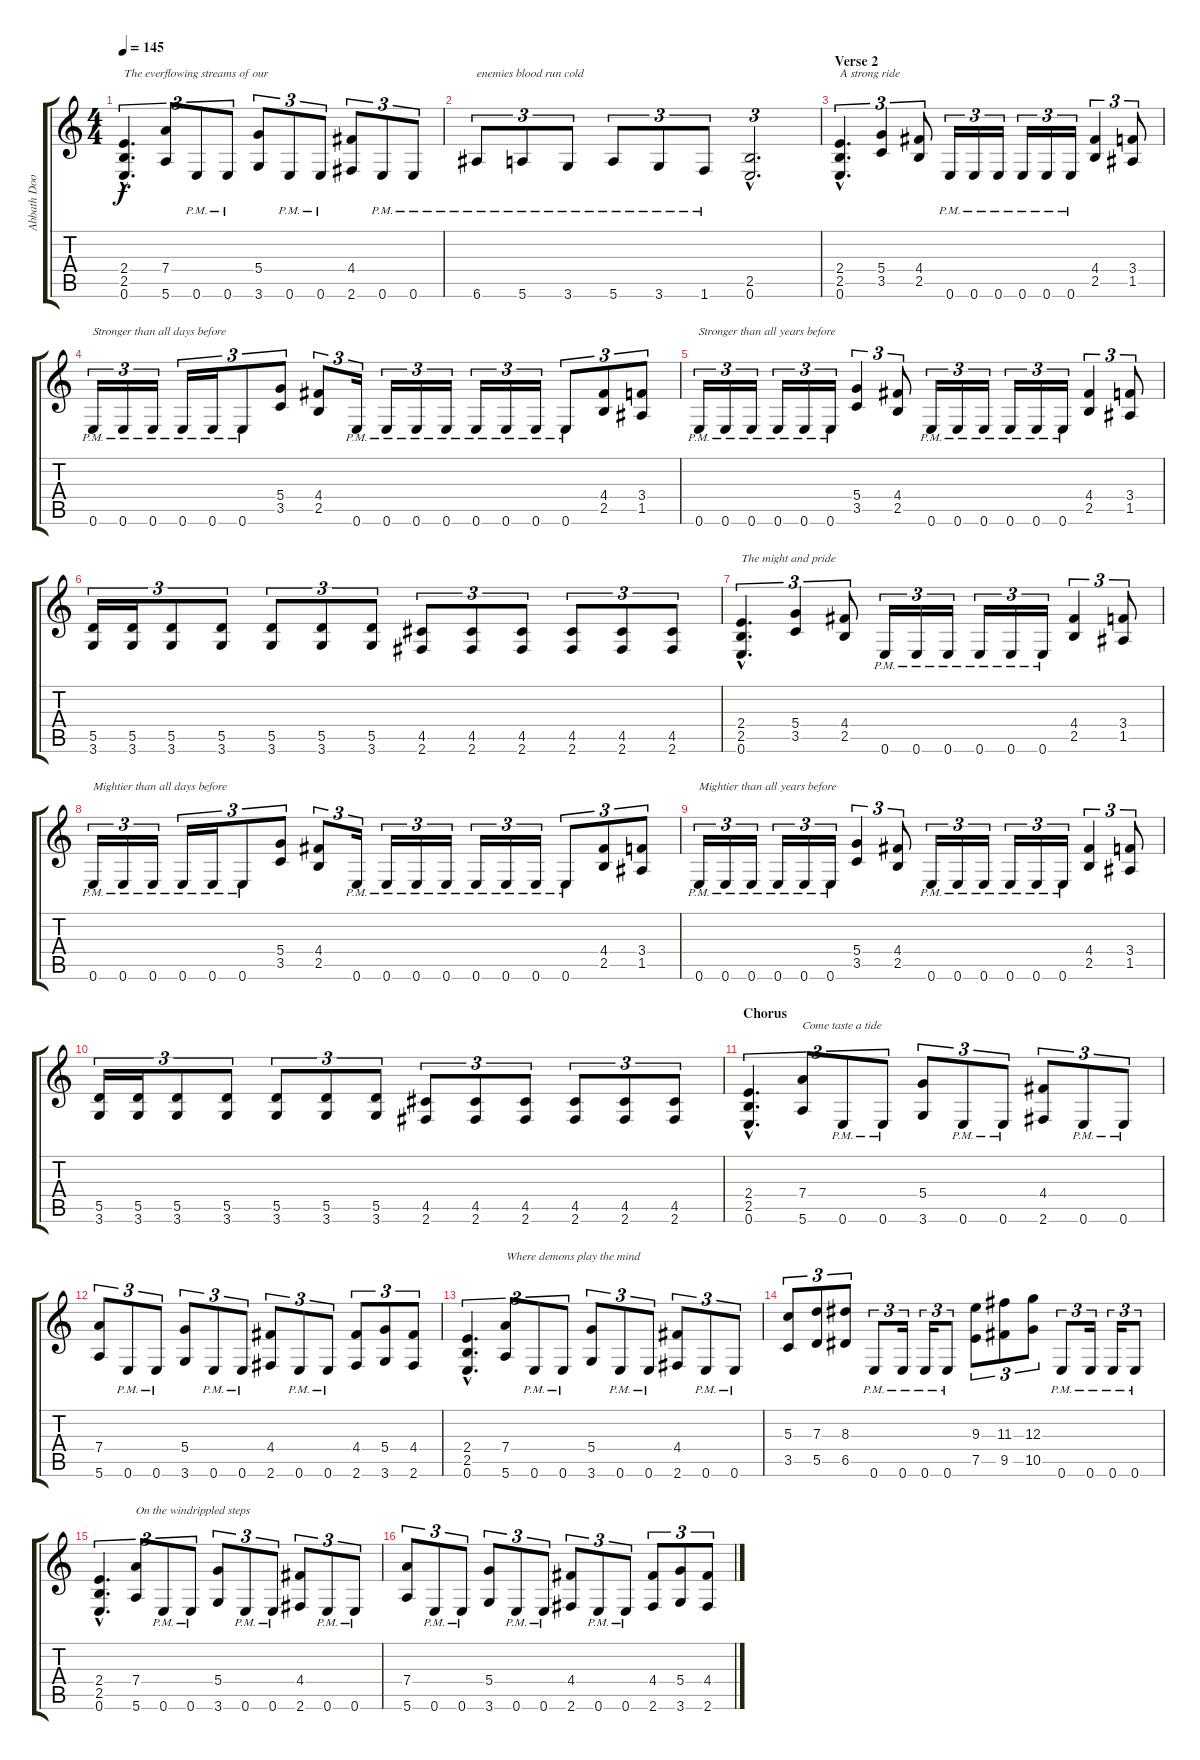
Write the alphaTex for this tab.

\track ("Abbath Doom Occulta" "Abbath Doo") {instrument distortionguitar}
\staff {score tabs}
\tuning (E4 B3 G3 D3 A2 E2) {hide}
\ts (4 4)
\tempo 145
\clef g2
\ks c
(2.4{hac} 2.5{hac} 0.6{hac}).4{d tu (3 2) txt "The everflowing streams of our " dy f} (7.4 5.6).8{tu (3 2)} 0.6{pm}.8{tu (3 2)} 0.6{pm}.8{tu (3 2)} (5.4 3.6).8{tu (3 2)} 0.6{pm}.8{tu (3 2)} 0.6{pm}.8{tu (3 2)} (4.4 2.6).8{tu (3 2)} 0.6{pm}.8{tu (3 2)} 0.6{pm}.8{tu (3 2)} |
6.6{pm}.8{tu (3 2) txt "enemies blood run cold"} 5.6{pm}.8{tu (3 2)} 3.6{pm}.8{tu (3 2)} 5.6{pm}.8{tu (3 2)} 3.6{pm}.8{tu (3 2)} 1.6{pm}.8{tu (3 2)} (2.5{hac} 0.6{hac}).2{d tu (3 2)} |
\section ("" "Verse 2")
(2.4{hac} 2.5{hac} 0.6{hac}).4{d tu (3 2) txt "A strong ride"} (5.4 3.5).4{tu (3 2)} (4.4 2.5).8{tu (3 2)} 0.6{pm}.16{tu (3 2)} 0.6{pm}.16{tu (3 2)} 0.6{pm}.16{tu (3 2)} 0.6{pm}.16{tu (3 2)} 0.6{pm}.16{tu (3 2)} 0.6{pm}.16{tu (3 2)} (4.4 2.5).4{tu (3 2)} (3.4 1.5).8{tu (3 2)} |
0.6{pm}.16{tu (3 2) txt "Stronger than all days before"} 0.6{pm}.16{tu (3 2)} 0.6{pm}.16{tu (3 2)} 0.6{pm}.16{tu (3 2)} 0.6{pm}.16{tu (3 2)} 0.6{pm}.8{tu (3 2)} (5.4 3.5).8{tu (3 2)} (4.4 2.5).8{tu (3 2)} 0.6{pm}.16{tu (3 2)} 0.6{pm}.16{tu (3 2)} 0.6{pm}.16{tu (3 2)} 0.6{pm}.16{tu (3 2)} 0.6{pm}.16{tu (3 2)} 0.6{pm}.16{tu (3 2)} 0.6{pm}.16{tu (3 2)} 0.6{pm}.8{tu (3 2)} (4.4 2.5).8{tu (3 2)} (3.4 1.5).8{tu (3 2)} |
0.6{pm}.16{tu (3 2) txt "Stronger than all years before"} 0.6{pm}.16{tu (3 2)} 0.6{pm}.16{tu (3 2)} 0.6{pm}.16{tu (3 2)} 0.6{pm}.16{tu (3 2)} 0.6{pm}.16{tu (3 2)} (5.4 3.5).4{tu (3 2)} (4.4 2.5).8{tu (3 2)} 0.6{pm}.16{tu (3 2)} 0.6{pm}.16{tu (3 2)} 0.6{pm}.16{tu (3 2)} 0.6{pm}.16{tu (3 2)} 0.6{pm}.16{tu (3 2)} 0.6{pm}.16{tu (3 2)} (4.4 2.5).4{tu (3 2)} (3.4 1.5).8{tu (3 2)} |
(5.5 3.6).16{tu (3 2)} (5.5 3.6).16{tu (3 2)} (5.5 3.6).8{tu (3 2)} (5.5 3.6).8{tu (3 2)} (5.5 3.6).8{tu (3 2)} (5.5 3.6).8{tu (3 2)} (5.5 3.6).8{tu (3 2)} (4.5 2.6).8{tu (3 2)} (4.5 2.6).8{tu (3 2)} (4.5 2.6).8{tu (3 2)} (4.5 2.6).8{tu (3 2)} (4.5 2.6).8{tu (3 2)} (4.5 2.6).8{tu (3 2)} |
(2.4{hac} 2.5{hac} 0.6{hac}).4{d tu (3 2) txt "The might and pride"} (5.4 3.5).4{tu (3 2)} (4.4 2.5).8{tu (3 2)} 0.6{pm}.16{tu (3 2)} 0.6{pm}.16{tu (3 2)} 0.6{pm}.16{tu (3 2)} 0.6{pm}.16{tu (3 2)} 0.6{pm}.16{tu (3 2)} 0.6{pm}.16{tu (3 2)} (4.4 2.5).4{tu (3 2)} (3.4 1.5).8{tu (3 2)} |
0.6{pm}.16{tu (3 2) txt "Mightier than all days before"} 0.6{pm}.16{tu (3 2)} 0.6{pm}.16{tu (3 2)} 0.6{pm}.16{tu (3 2)} 0.6{pm}.16{tu (3 2)} 0.6{pm}.8{tu (3 2)} (5.4 3.5).8{tu (3 2)} (4.4 2.5).8{tu (3 2)} 0.6{pm}.16{tu (3 2)} 0.6{pm}.16{tu (3 2)} 0.6{pm}.16{tu (3 2)} 0.6{pm}.16{tu (3 2)} 0.6{pm}.16{tu (3 2)} 0.6{pm}.16{tu (3 2)} 0.6{pm}.16{tu (3 2)} 0.6{pm}.8{tu (3 2)} (4.4 2.5).8{tu (3 2)} (3.4 1.5).8{tu (3 2)} |
0.6{pm}.16{tu (3 2) txt "Mightier than all years before"} 0.6{pm}.16{tu (3 2)} 0.6{pm}.16{tu (3 2)} 0.6{pm}.16{tu (3 2)} 0.6{pm}.16{tu (3 2)} 0.6{pm}.16{tu (3 2)} (5.4 3.5).4{tu (3 2)} (4.4 2.5).8{tu (3 2)} 0.6{pm}.16{tu (3 2)} 0.6{pm}.16{tu (3 2)} 0.6{pm}.16{tu (3 2)} 0.6{pm}.16{tu (3 2)} 0.6{pm}.16{tu (3 2)} 0.6{pm}.16{tu (3 2)} (4.4 2.5).4{tu (3 2)} (3.4 1.5).8{tu (3 2)} |
(5.5 3.6).16{tu (3 2)} (5.5 3.6).16{tu (3 2)} (5.5 3.6).8{tu (3 2)} (5.5 3.6).8{tu (3 2)} (5.5 3.6).8{tu (3 2)} (5.5 3.6).8{tu (3 2)} (5.5 3.6).8{tu (3 2)} (4.5 2.6).8{tu (3 2)} (4.5 2.6).8{tu (3 2)} (4.5 2.6).8{tu (3 2)} (4.5 2.6).8{tu (3 2)} (4.5 2.6).8{tu (3 2)} (4.5 2.6).8{tu (3 2)} |
\section ("" "Chorus")
(2.4{hac} 2.5{hac} 0.6{hac}).4{d tu (3 2)} (7.4 5.6).8{tu (3 2) txt "Come taste a tide"} 0.6{pm}.8{tu (3 2)} 0.6{pm}.8{tu (3 2)} (5.4 3.6).8{tu (3 2)} 0.6{pm}.8{tu (3 2)} 0.6{pm}.8{tu (3 2)} (4.4 2.6).8{tu (3 2)} 0.6{pm}.8{tu (3 2)} 0.6{pm}.8{tu (3 2)} |
(7.4 5.6).8{tu (3 2)} 0.6{pm}.8{tu (3 2)} 0.6{pm}.8{tu (3 2)} (5.4 3.6).8{tu (3 2)} 0.6{pm}.8{tu (3 2)} 0.6{pm}.8{tu (3 2)} (4.4 2.6).8{tu (3 2)} 0.6{pm}.8{tu (3 2)} 0.6{pm}.8{tu (3 2)} (4.4 2.6).8{tu (3 2)} (5.4 3.6).8{tu (3 2)} (4.4 2.6).8{tu (3 2)} |
(2.4{hac} 2.5{hac} 0.6{hac}).4{d tu (3 2)} (7.4 5.6).8{tu (3 2) txt "Where demons play the mind"} 0.6{pm}.8{tu (3 2)} 0.6{pm}.8{tu (3 2)} (5.4 3.6).8{tu (3 2)} 0.6{pm}.8{tu (3 2)} 0.6{pm}.8{tu (3 2)} (4.4 2.6).8{tu (3 2)} 0.6{pm}.8{tu (3 2)} 0.6{pm}.8{tu (3 2)} |
(5.3 3.5).8{tu (3 2)} (7.3 5.5).8{tu (3 2)} (8.3 6.5).8{tu (3 2)} 0.6{pm}.8{tu (3 2)} 0.6{pm}.16{tu (3 2)} 0.6{pm}.16{tu (3 2)} 0.6{pm}.8{tu (3 2)} (9.3 7.5).8{tu (3 2)} (11.3 9.5).8{tu (3 2)} (12.3 10.5).8{tu (3 2)} 0.6{pm}.8{tu (3 2)} 0.6{pm}.16{tu (3 2)} 0.6{pm}.16{tu (3 2)} 0.6{pm}.8{tu (3 2)} |
(2.4{hac} 2.5{hac} 0.6{hac}).4{d tu (3 2)} (7.4 5.6).8{tu (3 2) txt "On the windrippled steps"} 0.6{pm}.8{tu (3 2)} 0.6{pm}.8{tu (3 2)} (5.4 3.6).8{tu (3 2)} 0.6{pm}.8{tu (3 2)} 0.6{pm}.8{tu (3 2)} (4.4 2.6).8{tu (3 2)} 0.6{pm}.8{tu (3 2)} 0.6{pm}.8{tu (3 2)} |
(7.4 5.6).8{tu (3 2)} 0.6{pm}.8{tu (3 2)} 0.6{pm}.8{tu (3 2)} (5.4 3.6).8{tu (3 2)} 0.6{pm}.8{tu (3 2)} 0.6{pm}.8{tu (3 2)} (4.4 2.6).8{tu (3 2)} 0.6{pm}.8{tu (3 2)} 0.6{pm}.8{tu (3 2)} (4.4 2.6).8{tu (3 2)} (5.4 3.6).8{tu (3 2)} (4.4 2.6).8{tu (3 2)}
